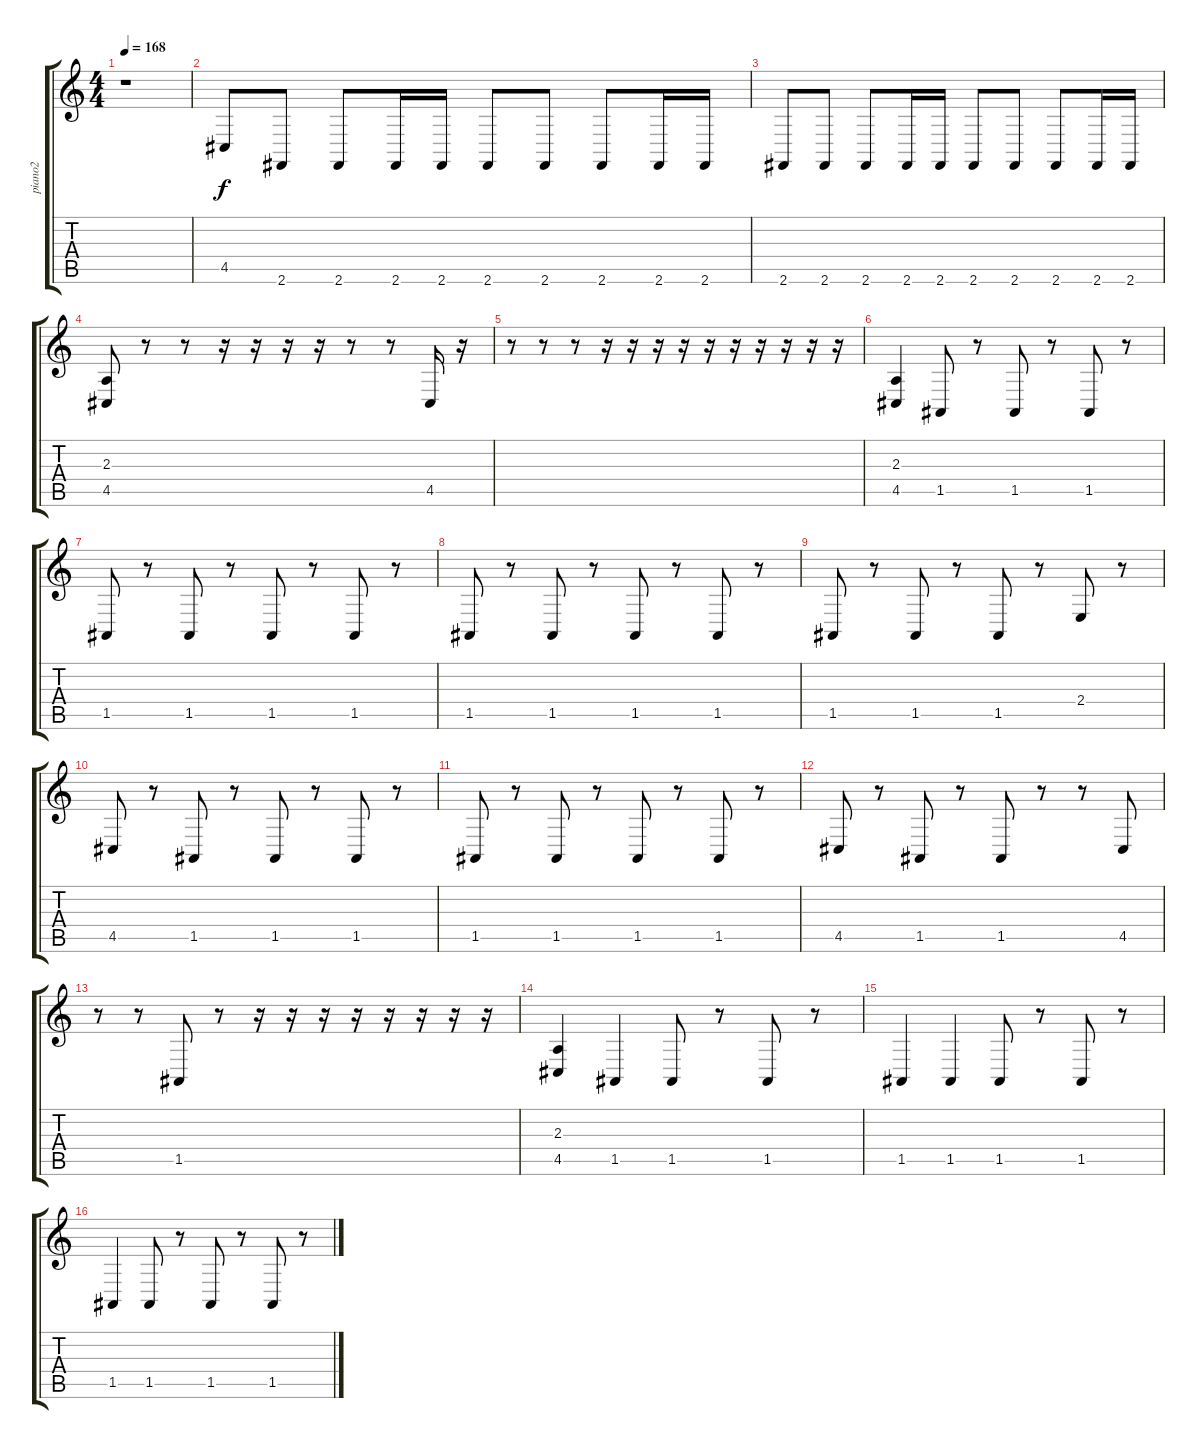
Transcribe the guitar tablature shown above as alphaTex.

\track ("piano2" "piano2") {instrument acousticgrandpiano}
\staff {score tabs}
\tuning (E4 B3 G3 D3 A2 E2) {hide}
\ts (4 4)
\tempo 168
\clef g2
\ks c
r.1{dy f} |
4.5.8 2.6.8 2.6.8 2.6.16 2.6.16 2.6.8 2.6.8 2.6.8 2.6.16 2.6.16 |
2.6.8 2.6.8 2.6.8 2.6.16 2.6.16 2.6.8 2.6.8 2.6.8 2.6.16 2.6.16 |
(2.3 4.5).8 r.8 r.8 r.16 r.16 r.16 r.16 r.8 r.8 4.5.16 r.16 |
r.8 r.8 r.8 r.16 r.16 r.16 r.16 r.16 r.16 r.16 r.16 r.16 r.16 |
(2.3 4.5).4 1.5.8 r.8 1.5.8 r.8 1.5.8 r.8 |
1.5.8 r.8 1.5.8 r.8 1.5.8 r.8 1.5.8 r.8 |
1.5.8 r.8 1.5.8 r.8 1.5.8 r.8 1.5.8 r.8 |
1.5.8 r.8 1.5.8 r.8 1.5.8 r.8 2.4.8 r.8 |
4.5.8 r.8 1.5.8 r.8 1.5.8 r.8 1.5.8 r.8 |
1.5.8 r.8 1.5.8 r.8 1.5.8 r.8 1.5.8 r.8 |
4.5.8 r.8 1.5.8 r.8 1.5.8 r.8 r.8 4.5.8 |
r.8 r.8 1.5.8 r.8 r.16 r.16 r.16 r.16 r.16 r.16 r.16 r.16 |
(2.3 4.5).4 1.5.4 1.5.8 r.8 1.5.8 r.8 |
1.5.4 1.5.4 1.5.8 r.8 1.5.8 r.8 |
1.5.4 1.5.8 r.8 1.5.8 r.8 1.5.8 r.8
